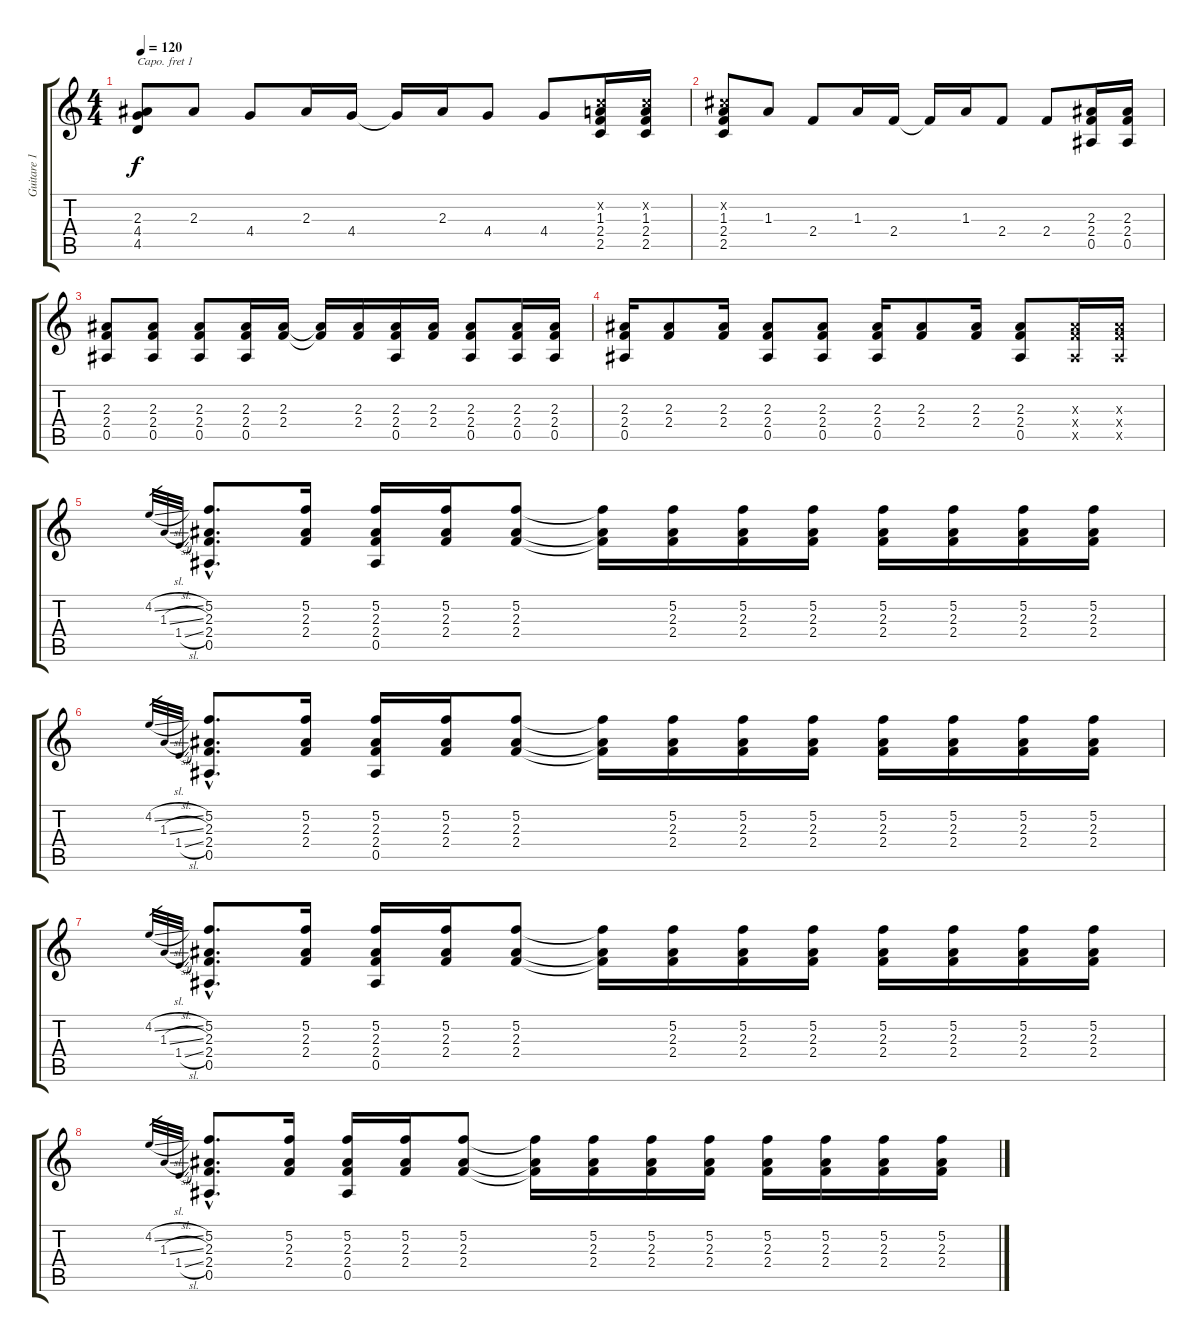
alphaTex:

\track ("Guitare 1" "Guitare 1") {instrument distortionguitar}
\staff {score tabs}
\capo 1
\tuning (E4 B3 G3 D3 A2 E2) {hide}
\ts (4 4)
\tempo 120
\clef g2
\ks c
(2.3 4.4 4.5).8{dy f} 2.3.8 4.4.8 2.3.16 4.4.16 4.4{t}.16 2.3.16 4.4.8 4.4.8 (0.2{x} 1.3 2.4 2.5).16 (0.2{x} 1.3 2.4 2.5).16 |
(1.2{x} 1.3 2.4 2.5).8 1.3.8 2.4.8 1.3.16 2.4.16 2.4{t}.16 1.3.16 2.4.8 2.4.8 (2.3 2.4 0.5).16 (2.3 2.4 0.5).16 |
(2.3 2.4 0.5).8 (2.3 2.4 0.5).8 (2.3 2.4 0.5).8 (2.3 2.4 0.5).16 (2.3 2.4).16 (2.3{t} 2.4{t}).16 (2.3 2.4).16 (2.3 2.4 0.5).16 (2.3 2.4).16 (2.3 2.4 0.5).8 (2.3 2.4 0.5).16 (2.3 2.4 0.5).16 |
(2.3 2.4 0.5).16 (2.3 2.4).8 (2.3 2.4).16 (2.3 2.4 0.5).8 (2.3 2.4 0.5).8 (2.3 2.4 0.5).16 (2.3 2.4).8 (2.3 2.4).16 (2.3 2.4 0.5).8 (2.3{x} 2.4{x} 0.5{x}).16 (2.3{x} 2.4{x} 0.5{x}).16 |
4.2{sl}.32{gr} 1.3{sl}.32{gr} 1.4{sl}.32{gr} (5.2{hac} 2.3{hac} 2.4{hac} 0.5{hac}).8{d} (5.2 2.3 2.4).16 (5.2 2.3 2.4 0.5).16 (5.2 2.3 2.4).16 (5.2 2.3 2.4).8 (5.2{t} 2.3{t} 2.4{t}).16 (5.2 2.3 2.4).16 (5.2 2.3 2.4).16 (5.2 2.3 2.4).16 (5.2 2.3 2.4).16 (5.2 2.3 2.4).16 (5.2 2.3 2.4).16 (5.2 2.3 2.4).16 |
4.2{sl}.32{gr} 1.3{sl}.32{gr} 1.4{sl}.32{gr} (5.2{hac} 2.3{hac} 2.4{hac} 0.5{hac}).8{d} (5.2 2.3 2.4).16 (5.2 2.3 2.4 0.5).16 (5.2 2.3 2.4).16 (5.2 2.3 2.4).8 (5.2{t} 2.3{t} 2.4{t}).16 (5.2 2.3 2.4).16 (5.2 2.3 2.4).16 (5.2 2.3 2.4).16 (5.2 2.3 2.4).16 (5.2 2.3 2.4).16 (5.2 2.3 2.4).16 (5.2 2.3 2.4).16 |
4.2{sl}.32{gr} 1.3{sl}.32{gr} 1.4{sl}.32{gr} (5.2{hac} 2.3{hac} 2.4{hac} 0.5{hac}).8{d} (5.2 2.3 2.4).16 (5.2 2.3 2.4 0.5).16 (5.2 2.3 2.4).16 (5.2 2.3 2.4).8 (5.2{t} 2.3{t} 2.4{t}).16 (5.2 2.3 2.4).16 (5.2 2.3 2.4).16 (5.2 2.3 2.4).16 (5.2 2.3 2.4).16 (5.2 2.3 2.4).16 (5.2 2.3 2.4).16 (5.2 2.3 2.4).16 |
4.2{sl}.32{gr} 1.3{sl}.32{gr} 1.4{sl}.32{gr} (5.2{hac} 2.3{hac} 2.4{hac} 0.5{hac}).8{d} (5.2 2.3 2.4).16 (5.2 2.3 2.4 0.5).16 (5.2 2.3 2.4).16 (5.2 2.3 2.4).8 (5.2{t} 2.3{t} 2.4{t}).16 (5.2 2.3 2.4).16 (5.2 2.3 2.4).16 (5.2 2.3 2.4).16 (5.2 2.3 2.4).16 (5.2 2.3 2.4).16 (5.2 2.3 2.4).16 (5.2 2.3 2.4).16
